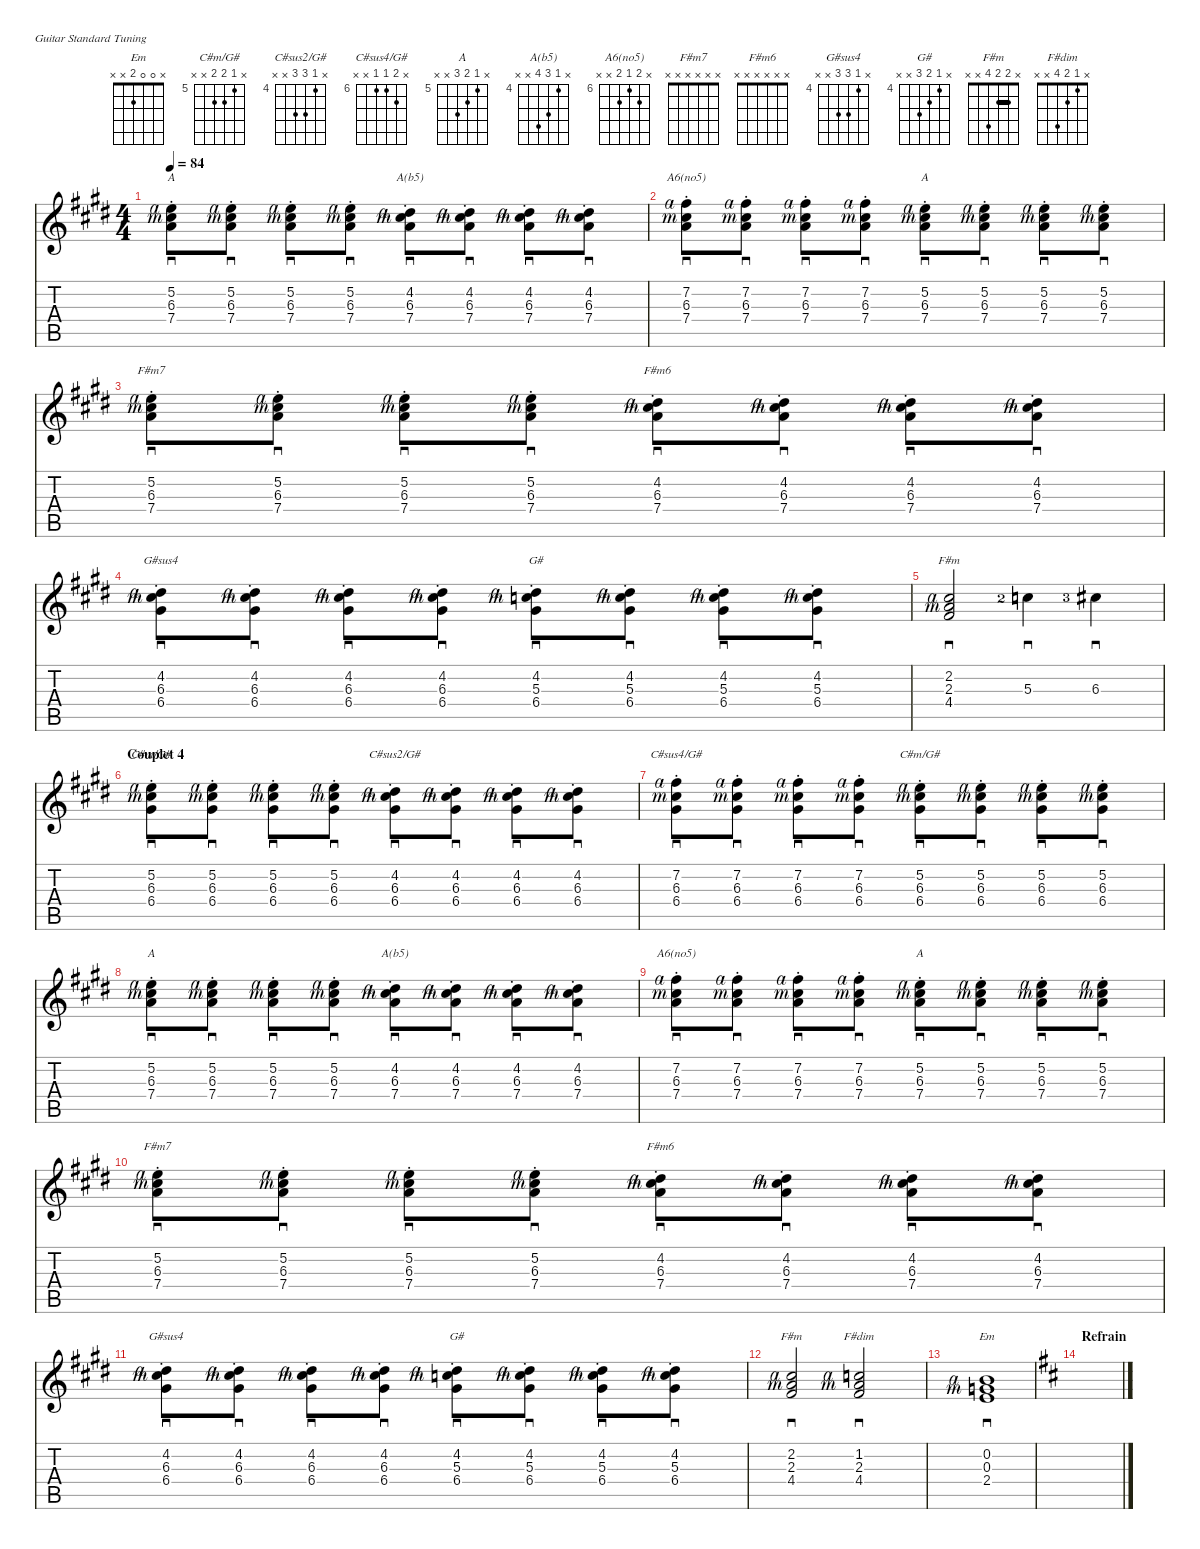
\hideDynamics
\bracketExtendMode nobrackets
\singleTrackTrackNamePolicy hidden
\multiTrackTrackNamePolicy hidden
\firstSystemTrackNameOrientation horizontal
\otherSystemsTrackNameOrientation horizontal
\track ("Gtr. clean" "E-Gt") {multiBarRest instrument electricguitarclean}
\staff {score tabs}
\tuning (E4 B3 G3 D3 A2 E2)
\chord ("Em" x 0 0 2 x x)
\chord ("C#m/G#" x 5 6 6 x x) {firstfret 5}
\chord ("C#sus2/G#" x 4 6 6 x x) {firstfret 4}
\chord ("C#sus4/G#" x 7 6 6 x x) {firstfret 6}
\chord ("A" x 5 6 7 x x) {firstfret 5}
\chord ("A(b5)" x 4 6 7 x x) {firstfret 4}
\chord ("A6(no5)" x 7 6 7 x x) {firstfret 6}
\chord ("F#m7" x x x x x x)
\chord ("F#m6" x x x x x x)
\chord ("G#sus4" x 4 6 6 x x) {firstfret 4}
\chord ("G#" x 4 5 6 x x) {firstfret 4}
\chord ("F#m" x 2 2 4 x x) {barre 2}
\chord ("F#dim" x 1 2 4 x x)
\ts (4 4)
\tempo 84
\clef g2
\ks c#minor
(5.2{st rf 4} 6.3{st rf 3} 7.4{st}).8{sd ch "A" dy mf} (5.2{st rf 4} 6.3{st rf 3} 7.4{st}).8{sd} (5.2{st rf 4} 6.3{st rf 3} 7.4{st}).8{sd} (5.2{st rf 4} 6.3{st rf 3} 7.4{st}).8{sd} (4.2{st rf 4} 6.3{st rf 3} 7.4{st}).8{sd ch "A(b5)"} (4.2{st rf 4} 6.3{st rf 3} 7.4{st}).8{sd} (4.2{st rf 4} 6.3{st rf 3} 7.4{st}).8{sd} (4.2{st rf 4} 6.3{st rf 3} 7.4{st}).8{sd} |
(7.2{st rf 4} 6.3{st rf 3} 7.4{st}).8{sd ch "A6(no5)"} (7.2{st rf 4} 6.3{st rf 3} 7.4{st}).8{sd} (7.2{st rf 4} 6.3{st rf 3} 7.4{st}).8{sd} (7.2{st rf 4} 6.3{st rf 3} 7.4{st}).8{sd} (5.2{st rf 4} 6.3{st rf 3} 7.4{st}).8{sd ch "A"} (5.2{st rf 4} 6.3{st rf 3} 7.4{st}).8{sd} (5.2{st rf 4} 6.3{st rf 3} 7.4{st}).8{sd} (5.2{st rf 4} 6.3{st rf 3} 7.4{st}).8{sd} |
(5.2{st rf 4} 6.3{st rf 3} 7.4{st}).8{sd ch "F#m7"} (5.2{st rf 4} 6.3{st rf 3} 7.4{st}).8{sd} (5.2{st rf 4} 6.3{st rf 3} 7.4{st}).8{sd} (5.2{st rf 4} 6.3{st rf 3} 7.4{st}).8{sd} (4.2{st rf 4} 6.3{st rf 3} 7.4{st}).8{sd ch "F#m6"} (4.2{st rf 4} 6.3{st rf 3} 7.4{st}).8{sd} (4.2{st rf 4} 6.3{st rf 3} 7.4{st}).8{sd} (4.2{st rf 4} 6.3{st rf 3} 7.4{st}).8{sd} |
(4.2{st rf 4} 6.3{st rf 3} 6.4{st}).8{sd ch "G#sus4"} (4.2{st rf 4} 6.3{st rf 3} 6.4{st}).8{sd} (4.2{st rf 4} 6.3{st rf 3} 6.4{st}).8{sd} (4.2{st rf 4} 6.3{st rf 3} 6.4{st}).8{sd} (4.2{st rf 4} 5.3{st rf 3} 6.4{st}).8{sd ch "G#"} (4.2{st rf 4} 5.3{st rf 3} 6.4{st}).8{sd} (4.2{st rf 4} 5.3{st rf 3} 6.4{st}).8{sd} (4.2{st rf 4} 5.3{st rf 3} 6.4{st}).8{sd} |
(2.2{rf 4} 2.3{rf 3} 4.4).2{sd ch "F#m"} 5.3{lf 3}.4{sd} 6.3{lf 4}.4{sd} |
\section ("" "Couplet 4")
(5.2{st rf 4} 6.3{st rf 3} 6.4{st}).8{sd ch "C#m/G#"} (5.2{st rf 4} 6.3{st rf 3} 6.4{st}).8{sd} (5.2{st rf 4} 6.3{st rf 3} 6.4{st}).8{sd} (5.2{st rf 4} 6.3{st rf 3} 6.4{st}).8{sd} (4.2{st rf 4} 6.3{st rf 3} 6.4{st}).8{sd ch "C#sus2/G#"} (4.2{st rf 4} 6.3{st rf 3} 6.4{st}).8{sd} (4.2{st rf 4} 6.3{st rf 3} 6.4{st}).8{sd} (4.2{st rf 4} 6.3{st rf 3} 6.4{st}).8{sd} |
(7.2{st rf 4} 6.3{st rf 3} 6.4{st}).8{sd ch "C#sus4/G#"} (7.2{st rf 4} 6.3{st rf 3} 6.4{st}).8{sd} (7.2{st rf 4} 6.3{st rf 3} 6.4{st}).8{sd} (7.2{st rf 4} 6.3{st rf 3} 6.4{st}).8{sd} (5.2{st rf 4} 6.3{st rf 3} 6.4{st}).8{sd ch "C#m/G#"} (5.2{st rf 4} 6.3{st rf 3} 6.4{st}).8{sd} (5.2{st rf 4} 6.3{st rf 3} 6.4{st}).8{sd} (5.2{st rf 4} 6.3{st rf 3} 6.4{st}).8{sd} |
(5.2{st rf 4} 6.3{st rf 3} 7.4{st}).8{sd ch "A"} (5.2{st rf 4} 6.3{st rf 3} 7.4{st}).8{sd} (5.2{st rf 4} 6.3{st rf 3} 7.4{st}).8{sd} (5.2{st rf 4} 6.3{st rf 3} 7.4{st}).8{sd} (4.2{st rf 4} 6.3{st rf 3} 7.4{st}).8{sd ch "A(b5)"} (4.2{st rf 4} 6.3{st rf 3} 7.4{st}).8{sd} (4.2{st rf 4} 6.3{st rf 3} 7.4{st}).8{sd} (4.2{st rf 4} 6.3{st rf 3} 7.4{st}).8{sd} |
(7.2{st rf 4} 6.3{st rf 3} 7.4{st}).8{sd ch "A6(no5)"} (7.2{st rf 4} 6.3{st rf 3} 7.4{st}).8{sd} (7.2{st rf 4} 6.3{st rf 3} 7.4{st}).8{sd} (7.2{st rf 4} 6.3{st rf 3} 7.4{st}).8{sd} (5.2{st rf 4} 6.3{st rf 3} 7.4{st}).8{sd ch "A"} (5.2{st rf 4} 6.3{st rf 3} 7.4{st}).8{sd} (5.2{st rf 4} 6.3{st rf 3} 7.4{st}).8{sd} (5.2{st rf 4} 6.3{st rf 3} 7.4{st}).8{sd} |
(5.2{st rf 4} 6.3{st rf 3} 7.4{st}).8{sd ch "F#m7"} (5.2{st rf 4} 6.3{st rf 3} 7.4{st}).8{sd} (5.2{st rf 4} 6.3{st rf 3} 7.4{st}).8{sd} (5.2{st rf 4} 6.3{st rf 3} 7.4{st}).8{sd} (4.2{st rf 4} 6.3{st rf 3} 7.4{st}).8{sd ch "F#m6"} (4.2{st rf 4} 6.3{st rf 3} 7.4{st}).8{sd} (4.2{st rf 4} 6.3{st rf 3} 7.4{st}).8{sd} (4.2{st rf 4} 6.3{st rf 3} 7.4{st}).8{sd} |
(4.2{st rf 4} 6.3{st rf 3} 6.4{st}).8{sd ch "G#sus4"} (4.2{st rf 4} 6.3{st rf 3} 6.4{st}).8{sd} (4.2{st rf 4} 6.3{st rf 3} 6.4{st}).8{sd} (4.2{st rf 4} 6.3{st rf 3} 6.4{st}).8{sd} (4.2{st rf 4} 5.3{st rf 3} 6.4{st}).8{sd ch "G#"} (4.2{st rf 4} 5.3{st rf 3} 6.4{st}).8{sd} (4.2{st rf 4} 5.3{st rf 3} 6.4{st}).8{sd} (4.2{st rf 4} 5.3{st rf 3} 6.4{st}).8{sd} |
(2.2{rf 4} 2.3{rf 3} 4.4).2{sd ch "F#m"} (1.2{rf 4} 2.3{rf 3} 4.4).2{sd ch "F#dim"} |
(0.2{rf 4} 0.3{rf 3} 2.4).1{sd ch "Em"} |
\section ("" "Refrain")
\ks bminor
